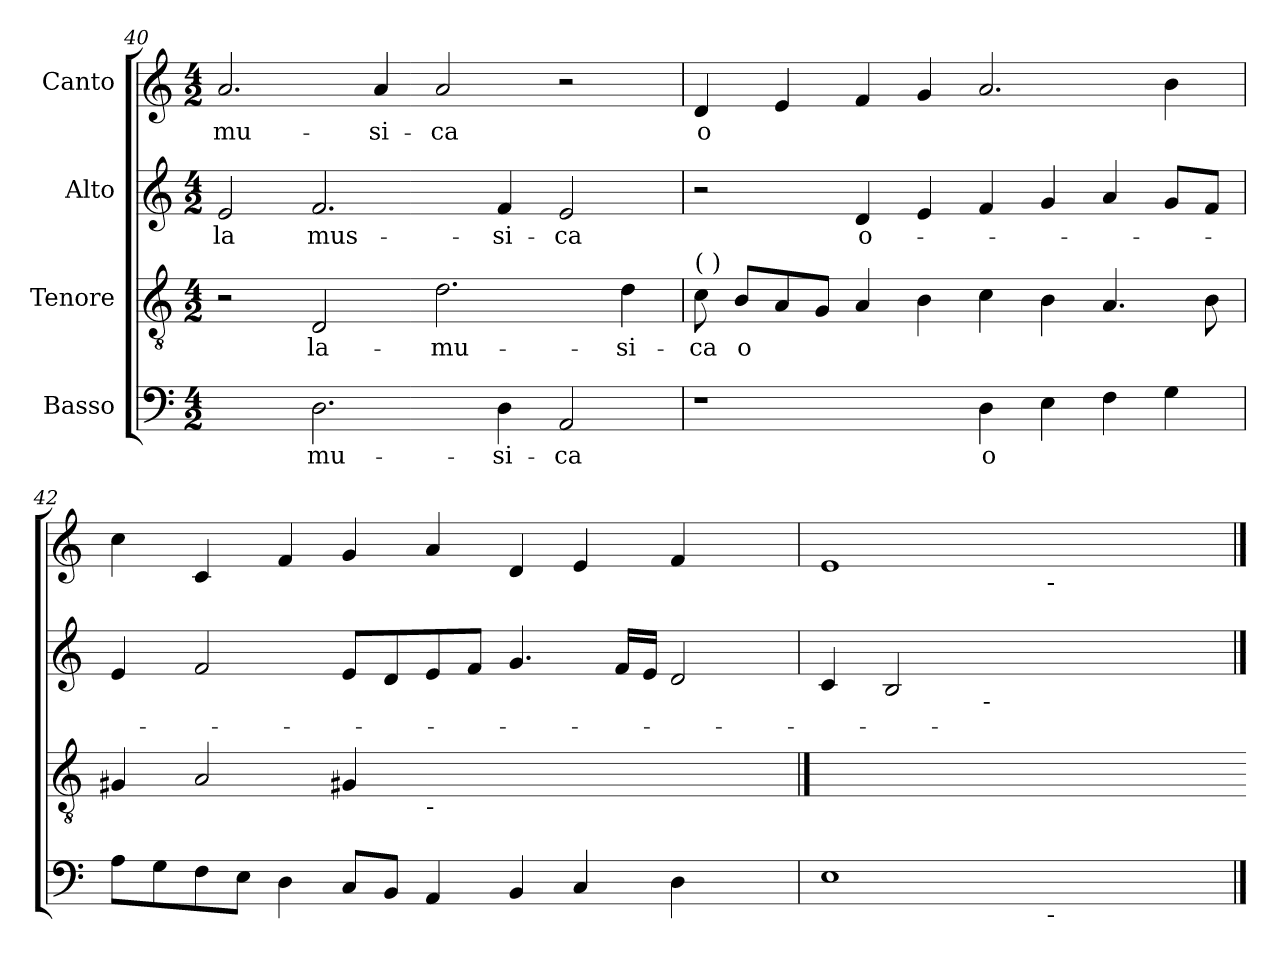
**kern	**text	**kern	**text	**kern	**text	**kern	**text
*part4	*part4	*part3	*part3	*part2	*part2	*part1	*part1
*staff4	*staff4	*staff3	*staff3	*staff2	*staff2	*staff1	*staff1
*I"Basso	*	*I"Tenore	*	*I"Alto	*	*I"Canto	*
!!LO:LB:g=z
*clefF4	*	*clefGv2	*	*clefG2	*	*clefG2	*
*k[]	*	*k[]	*	*k[]	*	*k[]	*
*C:	*	*C:	*	*C:	*	*C:	*
*M4/2	*	*M4/2	*	*M4/2	*	*M4/2	*
=40	=40	=40	=40	=40	=40	=40	=40
!	!LO:LY:b	!	!	!	!LO:LY:b	!	!LO:LY:b
2Ayy]	__	2r	.	2e	la	2.a	mu-
!	!LO:LY:b	!	!LO:LY:b	!	!LO:LY:b	!	!
2.D	mu-	2D	la-	2.f	mus-	.	.
!	!	!	!	!	!	!	!LO:LY:b
.	.	.	.	.	.	4a	-si-
!	!	!	!LO:LY:b	!	!	!	!LO:LY:b
.	.	2.d	-mu-	.	.	2a	-ca
!	!LO:LY:b	!	!	!	!LO:LY:b	!	!
4D	-si-	.	.	4f	-si-	.	.
!	!LO:LY:b	!	!	!	!LO:LY:b	!	!
2AA	-ca	.	.	2e	-ca	2r	.
!	!	!	!LO:LY:b	!	!	!	!
.	.	4d	-si-	.	.	.	.
=41	=41	=41	=41	=41	=41	=41	=41
!	!	!LO:TX:a:t=(  )	!	!	!	!	!
!	!	!	!LO:LY:b	!	!	!	!LO:LY:b
1r	.	8c	-ca	2r	.	4d	o
!	!	!	!LO:LY:b	!	!	!	!
.	.	8BL	o	.	.	.	.
.	.	8A	.	.	.	4e	.
.	.	8GJ	.	.	.	.	.
!	!	!	!	!	!LO:LY:b	!	!
.	.	4A	.	4d	o-	4f	.
.	.	4B	.	4e	.	4g	.
!	!LO:LY:b	!	!	!	!	!	!
4D	o	4c	.	4f	.	2.a	.
4E	.	4B	.	4g	.	.	.
4F	.	4.A	.	4a	.	.	.
4G	.	.	.	8gL	.	4b	.
.	.	8B	.	8fJ	.	.	.
=42	=42	=42	=42	=42	=42	=42	=42
8AL	.	4G#X	.	4e	.	4cc	.
8G	.	.	.	.	.	.	.
8F	.	2A	.	2f	.	4c	.
8EJ	.	.	.	.	.	.	.
4D	.	.	.	.	.	4f	.
8CL	.	4G#X	.	8eL	.	4g	.
8BBJ	.	.	.	8d	.	.	.
!	!	!LO:TX:b:t=-	!	!	!	!	!
!	!	!	!LO:LY:b	!	!	!	!
4AA	.	1Ayy	ra.	8e	.	4a	.
.	.	.	.	8fJ	.	.	.
4BB	.	.	.	4.g	.	4d	.
4C	.	.	.	.	.	4e	.
.	.	.	.	16fLL	.	.	.
.	.	.	.	16eJJ	.	.	.
4D	.	.	.	2d	.	4f	.
4ryy	.	4ryy	.	.	.	4ryy	.
=43	=43	==43	=43	=43	=43	=43	=43
1E	.	0ryy	.	4c	.	1e	.
.	.	.	.	2B	.	.	.
!	!	!	!	!LO:TX:b:t=-	!	!	!
!	!	!	!	!	!LO:LY:b	!	!
.	.	.	.	1c#Xyy	-ra.	.	.
!	!	!	!	!	!	!LO:TX:b:t=-	!
!LO:TX:b:t=-	!	!	!	!	!	!	!
!	!LO:LY:b	!	!	!	!	!	!LO:LY:b
1AAyy	ra.	.	.	.	.	1eyy	ra.
.	.	.	.	4ryy	.	.	.
==	==	=	==	==	==	==	==
*-	*-	*-	*-	*-	*-	*-	*-
